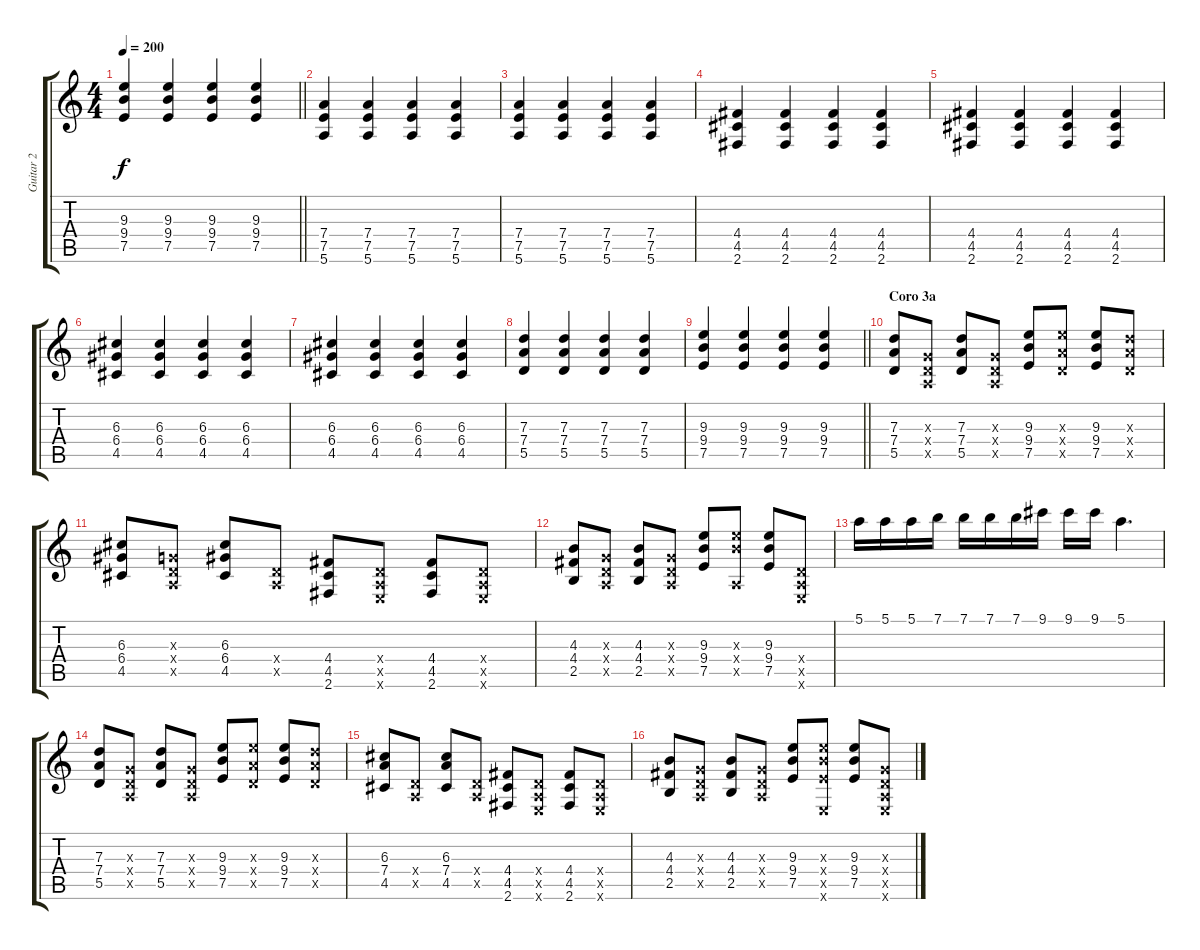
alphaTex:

\track ("Guitar 2" "Guitar 2") {instrument distortionguitar}
\staff {score tabs}
\tuning (E4 B3 G3 D3 A2 E2) {hide}
\ts (4 4)
\tempo 200
\clef g2
\barLineRight lightlight
\ks c
(9.3 9.4 7.5).4{dy f} (9.3 9.4 7.5).4 (9.3 9.4 7.5).4 (9.3 9.4 7.5).4 |
(7.4 7.5 5.6).4 (7.4 7.5 5.6).4 (7.4 7.5 5.6).4 (7.4 7.5 5.6).4 |
(7.4 7.5 5.6).4 (7.4 7.5 5.6).4 (7.4 7.5 5.6).4 (7.4 7.5 5.6).4 |
(4.4 4.5 2.6).4 (4.4 4.5 2.6).4 (4.4 4.5 2.6).4 (4.4 4.5 2.6).4 |
(4.4 4.5 2.6).4 (4.4 4.5 2.6).4 (4.4 4.5 2.6).4 (4.4 4.5 2.6).4 |
(6.3 6.4 4.5).4 (6.3 6.4 4.5).4 (6.3 6.4 4.5).4 (6.3 6.4 4.5).4 |
(6.3 6.4 4.5).4 (6.3 6.4 4.5).4 (6.3 6.4 4.5).4 (6.3 6.4 4.5).4 |
(7.3 7.4 5.5).4 (7.3 7.4 5.5).4 (7.3 7.4 5.5).4 (7.3 7.4 5.5).4 |
\barLineRight lightlight
(9.3 9.4 7.5).4 (9.3 9.4 7.5).4 (9.3 9.4 7.5).4 (9.3 9.4 7.5).4 |
\section ("" "Coro 3a")
(7.3 7.4 5.5).8 (0.3{x} 0.4{x} 0.5{x}).8 (7.3 7.4 5.5).8 (0.3{x} 0.4{x} 0.5{x}).8 (9.3 9.4 7.5).8 (9.3{x} 7.4{x} 5.5{x}).8 (9.3 9.4 7.5).8 (7.3{x} 7.4{x} 5.5{x}).8 |
(6.3 6.4 4.5).8 (0.3{x} 0.4{x} 0.5{x}).8 (6.3 6.4 4.5).8 (0.4{x} 0.5{x}).8 (4.4 4.5 2.6).8 (0.4{x} 0.5{x} 0.6{x}).8 (4.4 4.5 2.6).8 (0.4{x} 0.5{x} 0.6{x}).8 |
(4.3 4.4 2.5).8 (0.3{x} 0.4{x} 0.5{x}).8 (4.3 4.4 2.5).8 (0.3{x} 0.4{x} 0.5{x}).8 (9.3 9.4 7.5).8 (9.3{x} 9.4{x} 0.5{x}).8 (9.3 9.4 7.5).8 (0.4{x} 0.5{x} 0.6{x}).8 |
5.1.16 5.1.16 5.1.16 7.1.16 7.1.16 7.1.16 7.1.16 9.1.16 9.1.16 9.1.16 5.1.4{d} |
(7.3 7.4 5.5).8 (0.3{x} 0.4{x} 0.5{x}).8 (7.3 7.4 5.5).8 (0.3{x} 0.4{x} 0.5{x}).8 (9.3 9.4 7.5).8 (9.3{x} 7.4{x} 5.5{x}).8 (9.3 9.4 7.5).8 (7.3{x} 7.4{x} 5.5{x}).8 |
(6.3 7.4 4.5).8 (0.4{x} 0.5{x}).8 (6.3 7.4 4.5).8 (0.4{x} 0.5{x}).8 (4.4 4.5 2.6).8 (0.4{x} 0.5{x} 0.6{x}).8 (4.4 4.5 2.6).8 (0.4{x} 0.5{x} 0.6{x}).8 |
(4.3 4.4 2.5).8 (0.3{x} 0.4{x} 0.5{x}).8 (4.3 4.4 2.5).8 (0.3{x} 0.4{x} 0.5{x}).8 (9.3 9.4 7.5).8 (9.3{x} 9.4{x} 7.5{x} 0.6{x}).8 (9.3 9.4 7.5).8 (0.3{x} 0.4{x} 0.5{x} 0.6{x}).8
